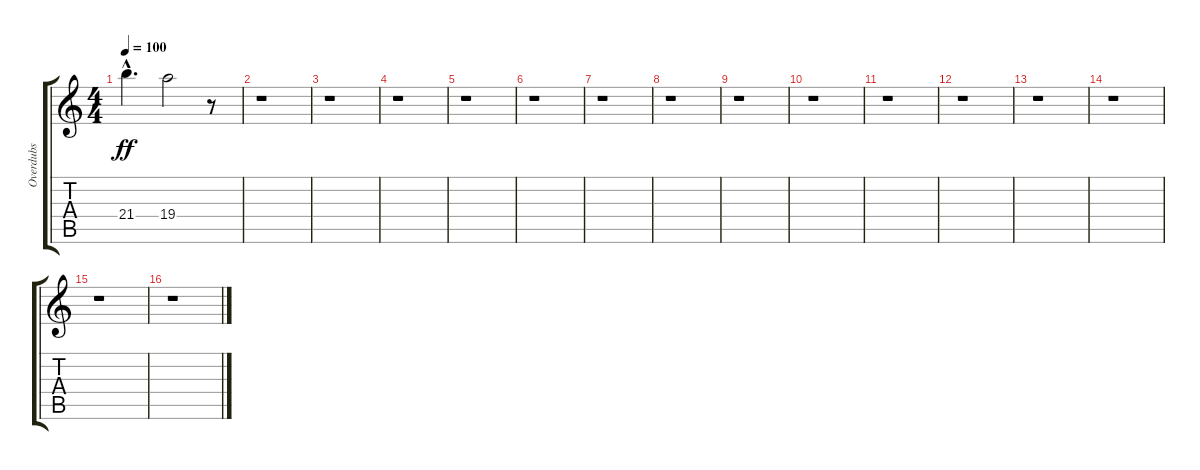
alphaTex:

\track ("Overdubs" "Overdubs") {instrument distortionguitar}
\staff {score tabs}
\tuning (E4 B3 G3 D3 A2 E2) {hide}
\ts (4 4)
\tempo 100
\clef g2
\ks c
21.4{hac}.4{d dy ff} 19.4.2 r.8 |
r.1 |
r.1 |
r.1 |
r.1 |
r.1 |
r.1 |
r.1 |
r.1 |
r.1 |
r.1 |
r.1 |
r.1 |
r.1 |
r.1 |
r.1
